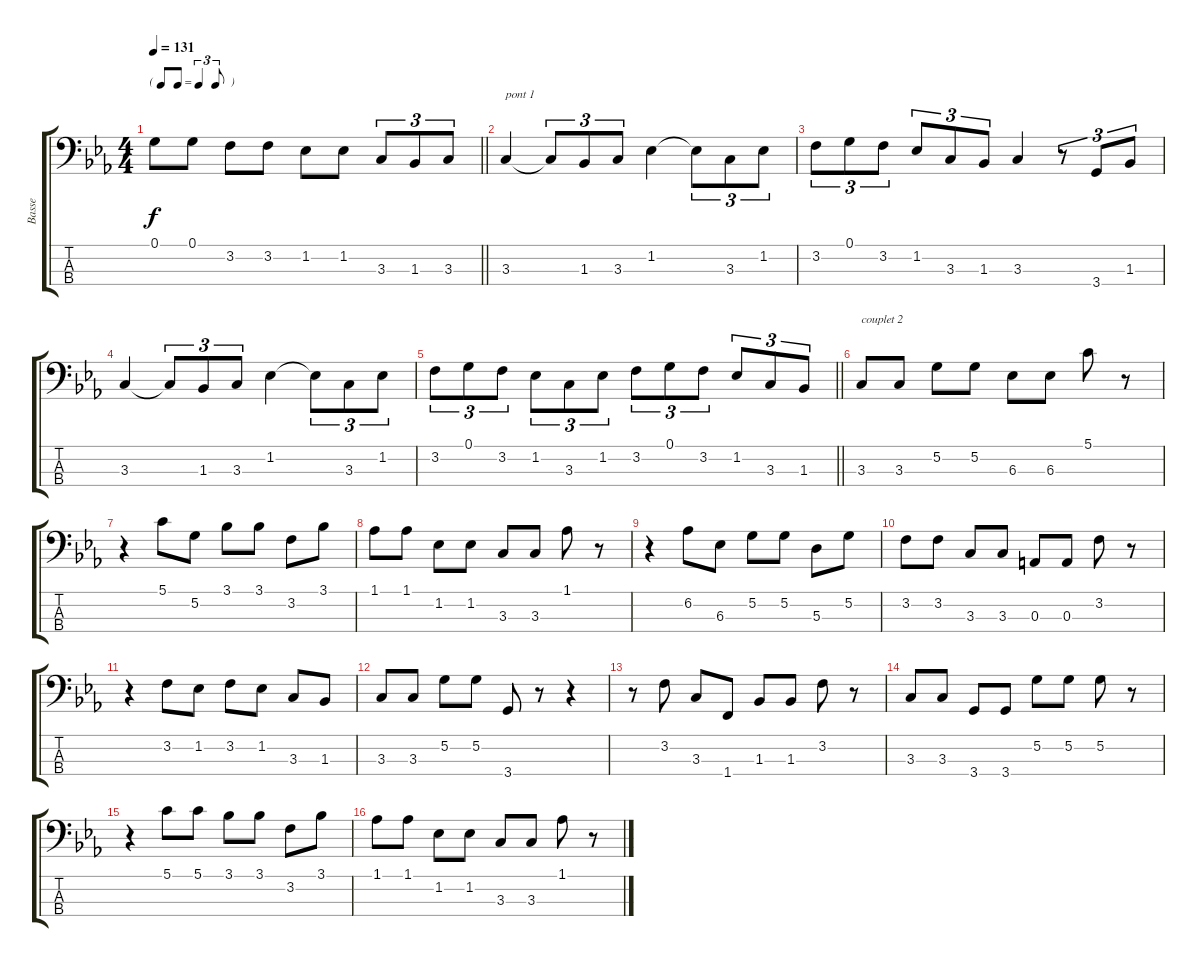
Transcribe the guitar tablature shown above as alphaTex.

\track ("Basse" "Basse") {instrument electricbassfinger}
\staff {score tabs}
\tuning (G2 D2 A1 E1) {hide}
\ts (4 4)
\tf triplet8th
\tempo 131
\clef f4
\barLineRight lightlight
\ks cminor
0.1.8{dy f} 0.1.8 3.2.8 3.2.8 1.2.8 1.2.8 3.3.8{tu (3 2)} 1.3.8{tu (3 2)} 3.3.8{tu (3 2)} |
3.3.4{txt "pont 1"} 3.3{t}.8{tu (3 2)} 1.3.8{tu (3 2)} 3.3.8{tu (3 2)} 1.2.4 1.2{t}.8{tu (3 2)} 3.3.8{tu (3 2)} 1.2.8{tu (3 2)} |
3.2.8{tu (3 2)} 0.1.8{tu (3 2)} 3.2.8{tu (3 2)} 1.2.8{tu (3 2)} 3.3.8{tu (3 2)} 1.3.8{tu (3 2)} 3.3.4 r.8{tu (3 2)} 3.4.8{tu (3 2)} 1.3.8{tu (3 2)} |
3.3.4 3.3{t}.8{tu (3 2)} 1.3.8{tu (3 2)} 3.3.8{tu (3 2)} 1.2.4 1.2{t}.8{tu (3 2)} 3.3.8{tu (3 2)} 1.2.8{tu (3 2)} |
\barLineRight lightlight
3.2.8{tu (3 2)} 0.1.8{tu (3 2)} 3.2.8{tu (3 2)} 1.2.8{tu (3 2)} 3.3.8{tu (3 2)} 1.2.8{tu (3 2)} 3.2.8{tu (3 2)} 0.1.8{tu (3 2)} 3.2.8{tu (3 2)} 1.2.8{tu (3 2)} 3.3.8{tu (3 2)} 1.3.8{tu (3 2)} |
3.3.8{txt "couplet 2"} 3.3.8 5.2.8 5.2.8 6.3.8 6.3.8 5.1.8 r.8 |
r.4 5.1.8 5.2.8 3.1.8 3.1.8 3.2.8 3.1.8 |
1.1.8 1.1.8 1.2.8 1.2.8 3.3.8 3.3.8 1.1.8 r.8 |
r.4 6.2.8 6.3.8 5.2.8 5.2.8 5.3.8 5.2.8 |
3.2.8 3.2.8 3.3.8 3.3.8 0.3.8 0.3.8 3.2.8 r.8 |
r.4 3.2.8 1.2.8 3.2.8 1.2.8 3.3.8 1.3.8 |
3.3.8 3.3.8 5.2.8 5.2.8 3.4.8 r.8 r.4 |
r.8 3.2.8 3.3.8 1.4.8 1.3.8 1.3.8 3.2.8 r.8 |
3.3.8 3.3.8 3.4.8 3.4.8 5.2.8 5.2.8 5.2.8 r.8 |
r.4 5.1.8 5.1.8 3.1.8 3.1.8 3.2.8 3.1.8 |
1.1.8 1.1.8 1.2.8 1.2.8 3.3.8 3.3.8 1.1.8 r.8
